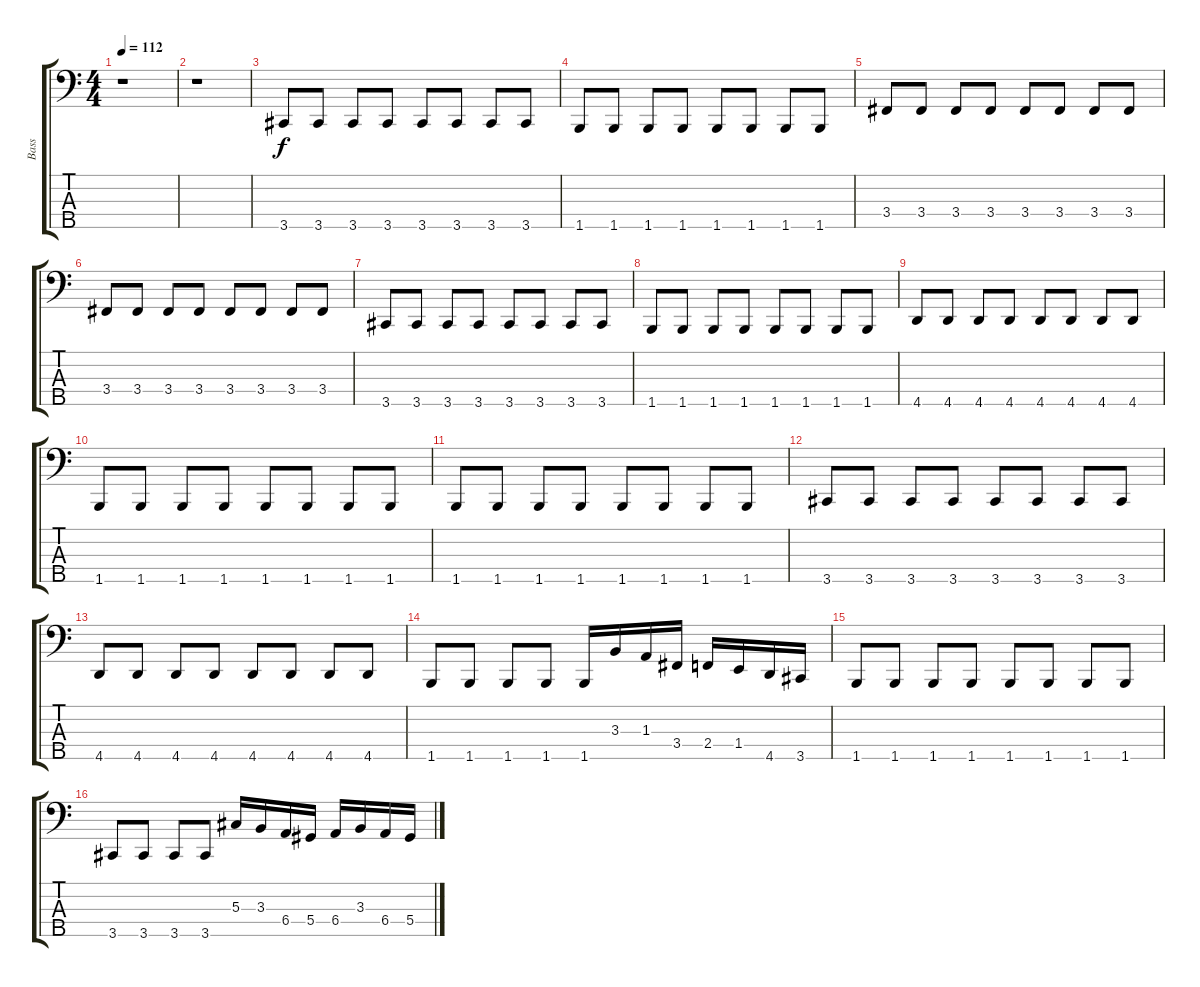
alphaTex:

\track ("Bass" "Bass") {instrument electricbasspick}
\staff {score tabs}
\tuning (Gb2 Db2 Ab1 Eb1 Bb0) {hide}
\ts (4 4)
\tempo 112
\clef f4
\ks c
r.1{dy f} |
r.1 |
3.5.8 3.5.8 3.5.8 3.5.8 3.5.8 3.5.8 3.5.8 3.5.8 |
1.5.8 1.5.8 1.5.8 1.5.8 1.5.8 1.5.8 1.5.8 1.5.8 |
3.4.8 3.4.8 3.4.8 3.4.8 3.4.8 3.4.8 3.4.8 3.4.8 |
3.4.8 3.4.8 3.4.8 3.4.8 3.4.8 3.4.8 3.4.8 3.4.8 |
3.5.8 3.5.8 3.5.8 3.5.8 3.5.8 3.5.8 3.5.8 3.5.8 |
1.5.8 1.5.8 1.5.8 1.5.8 1.5.8 1.5.8 1.5.8 1.5.8 |
4.5.8 4.5.8 4.5.8 4.5.8 4.5.8 4.5.8 4.5.8 4.5.8 |
1.5.8 1.5.8 1.5.8 1.5.8 1.5.8 1.5.8 1.5.8 1.5.8 |
1.5.8 1.5.8 1.5.8 1.5.8 1.5.8 1.5.8 1.5.8 1.5.8 |
3.5.8 3.5.8 3.5.8 3.5.8 3.5.8 3.5.8 3.5.8 3.5.8 |
4.5.8 4.5.8 4.5.8 4.5.8 4.5.8 4.5.8 4.5.8 4.5.8 |
1.5.8 1.5.8 1.5.8 1.5.8 1.5.16 3.3.16 1.3.16 3.4.16 2.4.16 1.4.16 4.5.16 3.5.16 |
1.5.8 1.5.8 1.5.8 1.5.8 1.5.8 1.5.8 1.5.8 1.5.8 |
3.5.8 3.5.8 3.5.8 3.5.8 5.3.16 3.3.16 6.4.16 5.4.16 6.4.16 3.3.16 6.4.16 5.4.16
